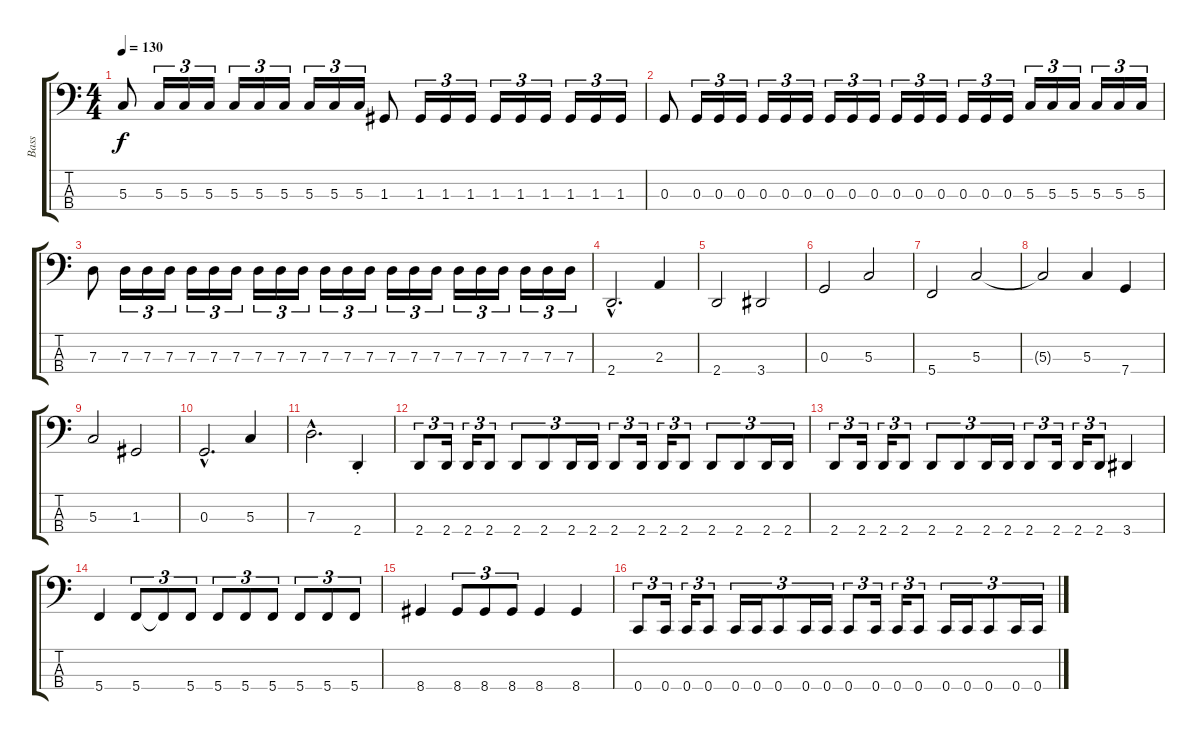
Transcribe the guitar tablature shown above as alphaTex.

\track ("Bass" "Bass") {instrument electricbassfinger}
\staff {score tabs}
\tuning (F2 C2 G1 C1) {hide}
\ts (4 4)
\tempo 130
\clef f4
\ks c
5.3.8{dy f} 5.3.16{tu (3 2)} 5.3.16{tu (3 2)} 5.3.16{tu (3 2)} 5.3.16{tu (3 2)} 5.3.16{tu (3 2)} 5.3.16{tu (3 2)} 5.3.16{tu (3 2)} 5.3.16{tu (3 2)} 5.3.16{tu (3 2)} 1.3.8 1.3.16{tu (3 2)} 1.3.16{tu (3 2)} 1.3.16{tu (3 2)} 1.3.16{tu (3 2)} 1.3.16{tu (3 2)} 1.3.16{tu (3 2)} 1.3.16{tu (3 2)} 1.3.16{tu (3 2)} 1.3.16{tu (3 2)} |
0.3.8 0.3.16{tu (3 2)} 0.3.16{tu (3 2)} 0.3.16{tu (3 2)} 0.3.16{tu (3 2)} 0.3.16{tu (3 2)} 0.3.16{tu (3 2)} 0.3.16{tu (3 2)} 0.3.16{tu (3 2)} 0.3.16{tu (3 2)} 0.3.16{tu (3 2)} 0.3.16{tu (3 2)} 0.3.16{tu (3 2)} 0.3.16{tu (3 2)} 0.3.16{tu (3 2)} 0.3.16{tu (3 2)} 5.3.16{tu (3 2)} 5.3.16{tu (3 2)} 5.3.16{tu (3 2)} 5.3.16{tu (3 2)} 5.3.16{tu (3 2)} 5.3.16{tu (3 2)} |
7.3.8 7.3.16{tu (3 2)} 7.3.16{tu (3 2)} 7.3.16{tu (3 2)} 7.3.16{tu (3 2)} 7.3.16{tu (3 2)} 7.3.16{tu (3 2)} 7.3.16{tu (3 2)} 7.3.16{tu (3 2)} 7.3.16{tu (3 2)} 7.3.16{tu (3 2)} 7.3.16{tu (3 2)} 7.3.16{tu (3 2)} 7.3.16{tu (3 2)} 7.3.16{tu (3 2)} 7.3.16{tu (3 2)} 7.3.16{tu (3 2)} 7.3.16{tu (3 2)} 7.3.16{tu (3 2)} 7.3.16{tu (3 2)} 7.3.16{tu (3 2)} 7.3.16{tu (3 2)} |
2.4{hac}.2{d} 2.3.4 |
2.4.2 3.4.2 |
0.3.2 5.3.2 |
5.4.2 5.3.2 |
5.3{t}.2 5.3.4 7.4.4 |
5.3.2 1.3.2 |
0.3{hac}.2{d} 5.3.4 |
7.3{hac}.2{d} 2.4{st}.4 |
2.4.8{tu (3 2)} 2.4.16{tu (3 2)} 2.4.16{tu (3 2)} 2.4.8{tu (3 2)} 2.4.8{tu (3 2)} 2.4.8{tu (3 2)} 2.4.16{tu (3 2)} 2.4.16{tu (3 2)} 2.4.8{tu (3 2)} 2.4.16{tu (3 2)} 2.4.16{tu (3 2)} 2.4.8{tu (3 2)} 2.4.8{tu (3 2)} 2.4.8{tu (3 2)} 2.4.16{tu (3 2)} 2.4.16{tu (3 2)} |
2.4.8{tu (3 2)} 2.4.16{tu (3 2)} 2.4.16{tu (3 2)} 2.4.8{tu (3 2)} 2.4.8{tu (3 2)} 2.4.8{tu (3 2)} 2.4.16{tu (3 2)} 2.4.16{tu (3 2)} 2.4.8{tu (3 2)} 2.4.16{tu (3 2)} 2.4.16{tu (3 2)} 2.4.8{tu (3 2)} 3.4.4 |
5.4.4 5.4.8{tu (3 2)} 5.4{t}.8{tu (3 2)} 5.4.8{tu (3 2)} 5.4.8{tu (3 2)} 5.4.8{tu (3 2)} 5.4.8{tu (3 2)} 5.4.8{tu (3 2)} 5.4.8{tu (3 2)} 5.4.8{tu (3 2)} |
8.4.4 8.4.8{tu (3 2)} 8.4.8{tu (3 2)} 8.4.8{tu (3 2)} 8.4.4 8.4.4 |
0.4.8{tu (3 2)} 0.4.16{tu (3 2)} 0.4.16{tu (3 2)} 0.4.8{tu (3 2)} 0.4.16{tu (3 2)} 0.4.16{tu (3 2)} 0.4.8{tu (3 2)} 0.4.16{tu (3 2)} 0.4.16{tu (3 2)} 0.4.8{tu (3 2)} 0.4.16{tu (3 2)} 0.4.16{tu (3 2)} 0.4.8{tu (3 2)} 0.4.16{tu (3 2)} 0.4.16{tu (3 2)} 0.4.8{tu (3 2)} 0.4.16{tu (3 2)} 0.4.16{tu (3 2)}
